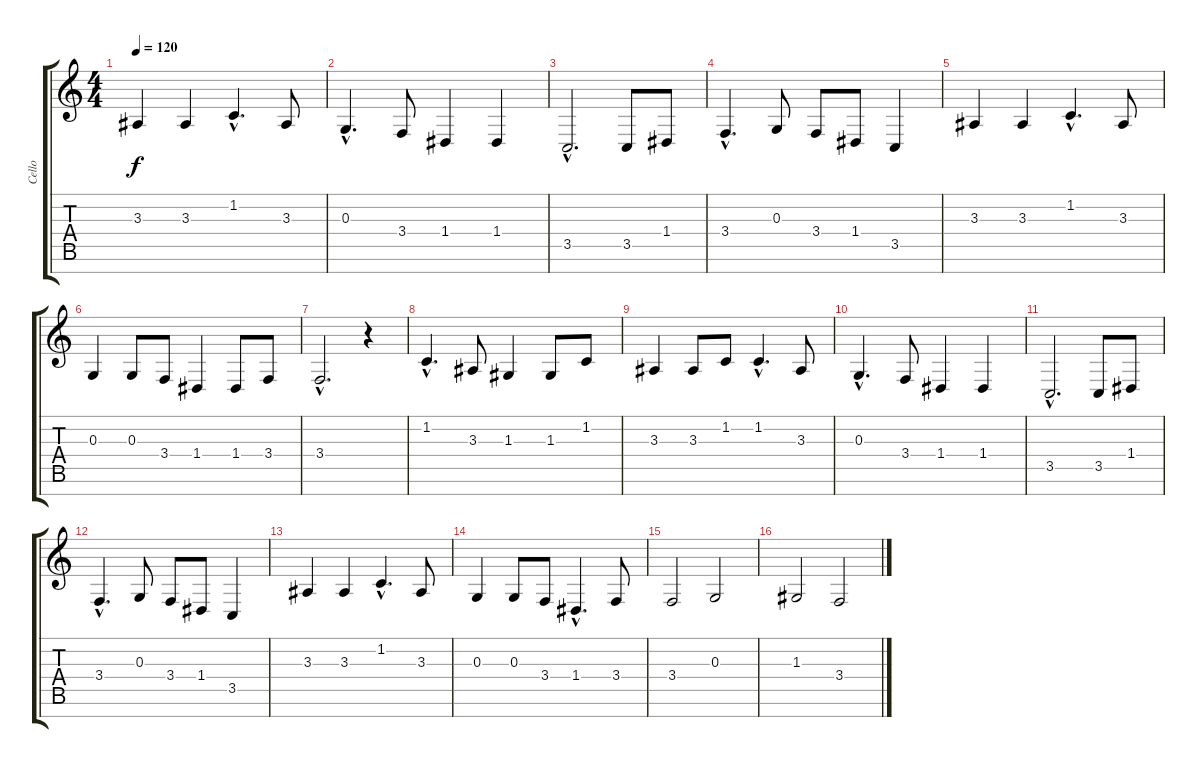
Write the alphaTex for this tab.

\track ("Cello" "Cello") {instrument cello}
\staff {score tabs}
\tuning (E4 B3 G3 D3 A2 E2 B1) {hide}
\ts (4 4)
\tempo 120
\clef g2
\ks c
3.3.4{dy f} 3.3.4 1.2{hac}.4{d} 3.3.8 |
0.3{hac}.4{d} 3.4.8 1.4.4 1.4.4 |
3.5{hac}.2{d} 3.5.8 1.4.8 |
3.4{hac}.4{d} 0.3.8 3.4.8 1.4.8 3.5.4 |
3.3.4 3.3.4 1.2{hac}.4{d} 3.3.8 |
0.3.4 0.3.8 3.4.8 1.4.4 1.4.8 3.4.8 |
3.4{hac}.2{d} r.4 |
1.2{hac}.4{d} 3.3.8 1.3.4 1.3.8 1.2.8 |
3.3.4 3.3.8 1.2.8 1.2{hac}.4{d} 3.3.8 |
0.3{hac}.4{d} 3.4.8 1.4.4 1.4.4 |
3.5{hac}.2{d} 3.5.8 1.4.8 |
3.4{hac}.4{d} 0.3.8 3.4.8 1.4.8 3.5.4 |
3.3.4 3.3.4 1.2{hac}.4{d} 3.3.8 |
0.3.4 0.3.8 3.4.8 1.4{hac}.4{d} 3.4.8 |
3.4.2 0.3.2 |
1.3.2 3.4.2
